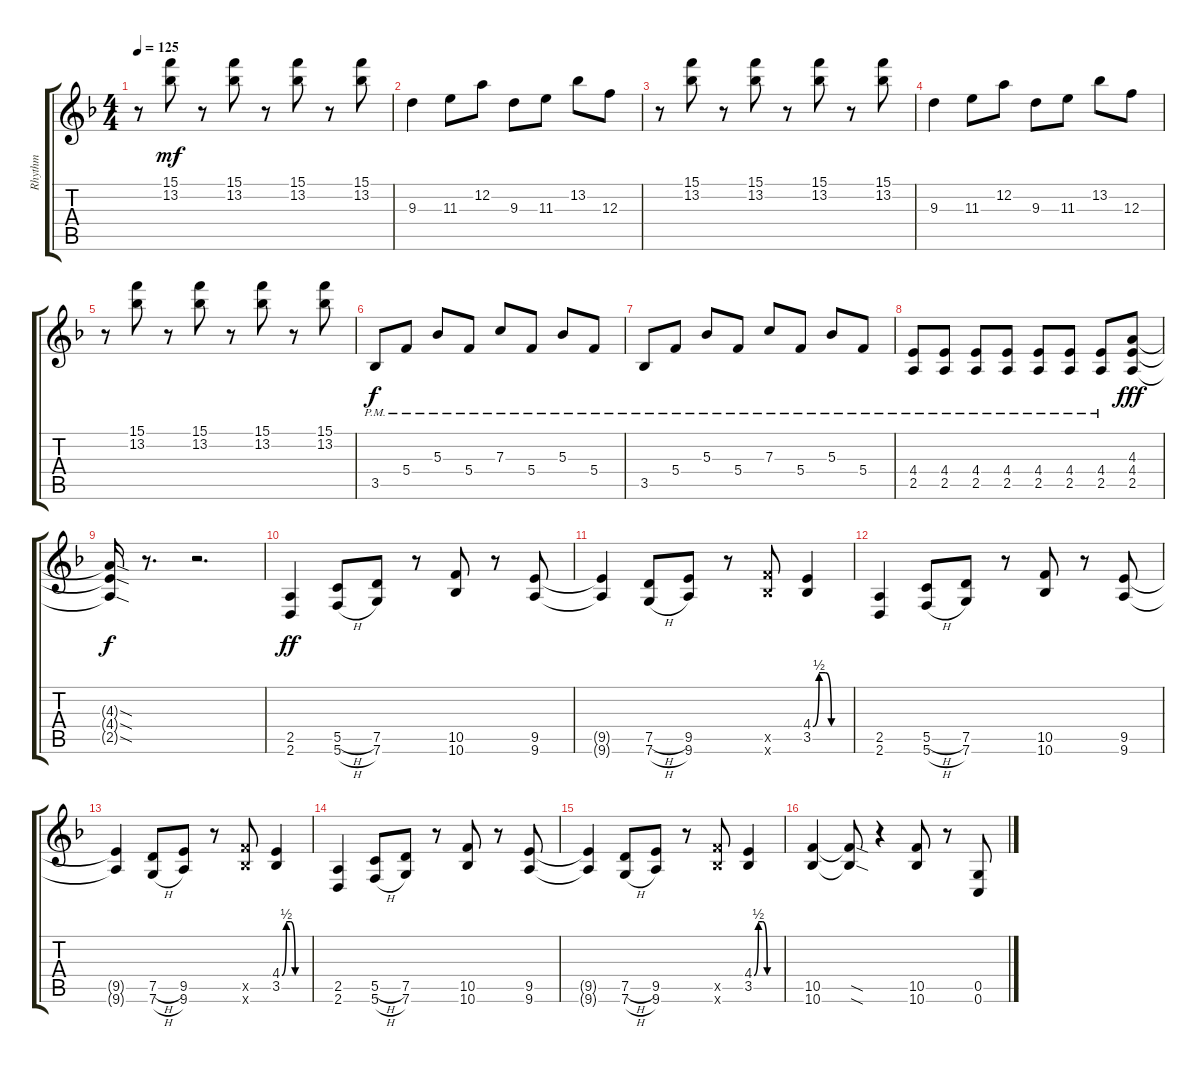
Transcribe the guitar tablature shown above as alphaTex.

\track ("Rhythm" "Rhythm") {instrument overdrivenguitar}
\staff {score tabs}
\tuning (D4 A3 F3 C3 G2 C2) {hide}
\ts (4 4)
\tempo 125
\clef g2
\ks dminor
r.8{dy mf} (15.1 13.2).8 r.8 (15.1 13.2).8 r.8 (15.1 13.2).8 r.8 (15.1 13.2).8 |
9.3.4 11.3.8 12.2.8 9.3.8 11.3.8 13.2.8 12.3.8 |
r.8 (15.1 13.2).8 r.8 (15.1 13.2).8 r.8 (15.1 13.2).8 r.8 (15.1 13.2).8 |
9.3.4 11.3.8 12.2.8 9.3.8 11.3.8 13.2.8 12.3.8 |
r.8 (15.1 13.2).8 r.8 (15.1 13.2).8 r.8 (15.1 13.2).8 r.8 (15.1 13.2).8 |
3.5{pm}.8{dy f} 5.4{pm}.8 5.3{pm}.8 5.4{pm}.8 7.3{pm}.8 5.4{pm}.8 5.3{pm}.8 5.4{pm}.8 |
3.5{pm}.8 5.4{pm}.8 5.3{pm}.8 5.4{pm}.8 7.3{pm}.8 5.4{pm}.8 5.3{pm}.8 5.4{pm}.8 |
(4.4{pm} 2.5{pm}).8 (4.4{pm} 2.5{pm}).8 (4.4{pm} 2.5{pm}).8 (4.4{pm} 2.5{pm}).8 (4.4{pm} 2.5{pm}).8 (4.4{pm} 2.5{pm}).8 (4.4{pm} 2.5{pm}).8 (4.3 4.4 2.5).8{dy fff} |
(4.3{sod t} 4.4{sod t} 2.5{sod t}).16{dy f} r.8{d} r.2{d} |
(2.5 2.6).4{dy ff} (5.5{h} 5.6{h}).8 (7.5 7.6).8 r.8 (10.5 10.6).8 r.8 (9.5 9.6).8 |
(9.5{t} 9.6{t}).4 (7.5{h} 7.6{h}).8 (9.5 9.6).8 r.8 (10.5{x} 10.6{x}).8 (4.4{be (custom 0 0 10 2 20 2 30 0 60 0)} 3.5).4 |
(2.5 2.6).4 (5.5{h} 5.6{h}).8 (7.5 7.6).8 r.8 (10.5 10.6).8 r.8 (9.5 9.6).8 |
(9.5{t} 9.6{t}).4 (7.5{h} 7.6{h}).8 (9.5 9.6).8 r.8 (10.5{x} 10.6{x}).8 (4.4{be (custom 0 0 10 2 20 2 30 0 60 0)} 3.5).4 |
(2.5 2.6).4 (5.5{h} 5.6{h}).8 (7.5 7.6).8 r.8 (10.5 10.6).8 r.8 (9.5 9.6).8 |
(9.5{t} 9.6{t}).4 (7.5{h} 7.6{h}).8 (9.5 9.6).8 r.8 (10.5{x} 10.6{x}).8 (4.4{be (custom 0 0 10 2 20 2 30 0 60 0)} 3.5).4 |
(10.5 10.6).4 (10.5{sod t} 10.6{sod t}).8 r.4 (10.5 10.6).8 r.8 (0.5 0.6).8
